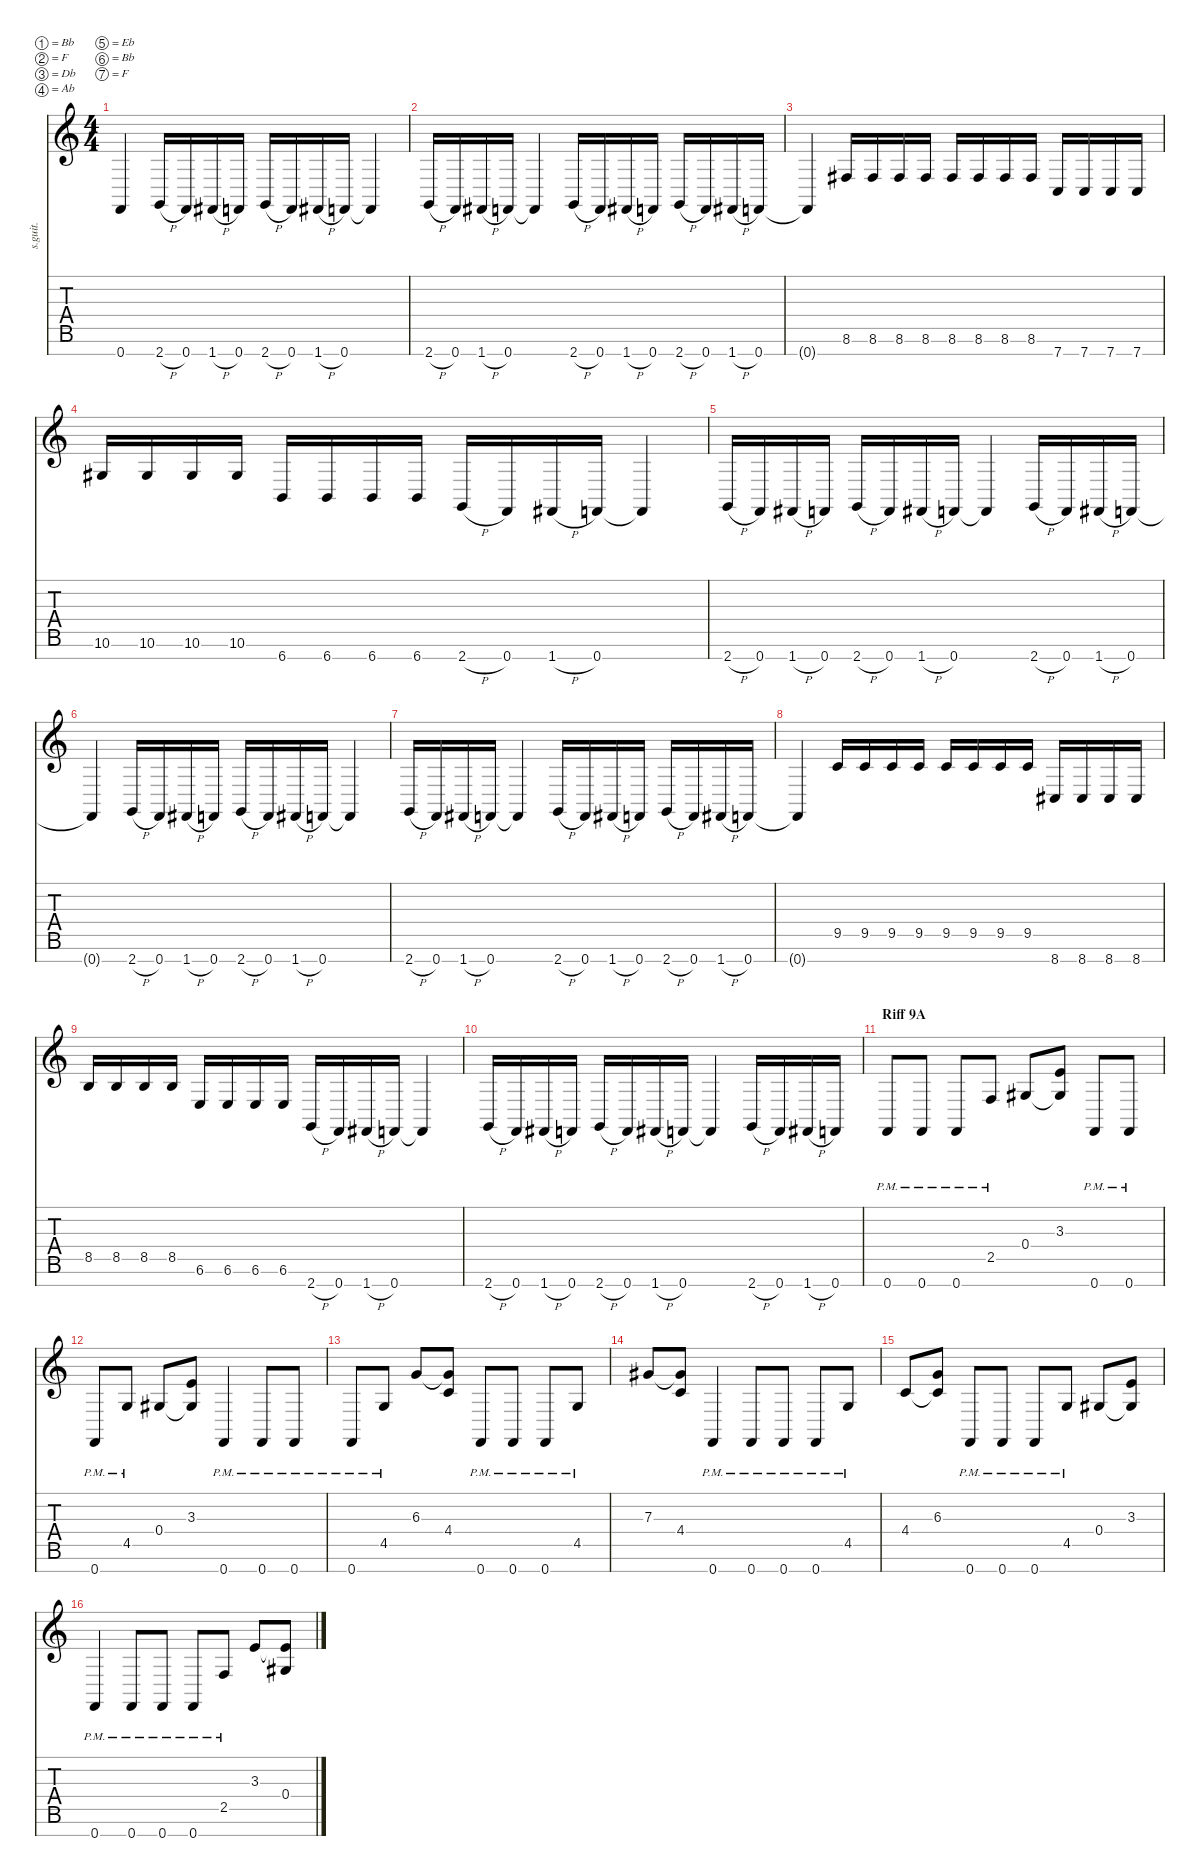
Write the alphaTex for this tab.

\defaultSystemsLayout 4
\hideDynamics
\bracketExtendMode nobrackets
\track ("Rhythm" "s.guit.") {instrument distortionguitar}
\staff {score tabs}
\tuning (Bb3 F3 Db3 Ab2 Eb2 Bb1 F1)
\ts (4 4)
\tempo (133 hide)
\clef g2
\ks c
0.7{t}.4{lyrics (0 "") lyrics (1 "") lyrics (2 "") lyrics (3 "") lyrics (4 "") dy f} 2.7{h}.16{lyrics (0 "") lyrics (1 "") lyrics (2 "") lyrics (3 "") lyrics (4 "")} 0.7.16{lyrics (0 "") lyrics (1 "") lyrics (2 "") lyrics (3 "") lyrics (4 "")} 1.7{h acc #}.16{lyrics (0 "") lyrics (1 "") lyrics (2 "") lyrics (3 "") lyrics (4 "")} 0.7.16{lyrics (0 "") lyrics (1 "") lyrics (2 "") lyrics (3 "") lyrics (4 "")} 2.7{h}.16{lyrics (0 "") lyrics (1 "") lyrics (2 "") lyrics (3 "") lyrics (4 "")} 0.7.16{lyrics (0 "") lyrics (1 "") lyrics (2 "") lyrics (3 "") lyrics (4 "")} 1.7{h acc #}.16{lyrics (0 "") lyrics (1 "") lyrics (2 "") lyrics (3 "") lyrics (4 "")} 0.7.16{lyrics (0 "") lyrics (1 "") lyrics (2 "") lyrics (3 "") lyrics (4 "")} 0.7{t}.4{lyrics (0 "") lyrics (1 "") lyrics (2 "") lyrics (3 "") lyrics (4 "")} |
2.7{h}.16{lyrics (0 "") lyrics (1 "") lyrics (2 "") lyrics (3 "") lyrics (4 "")} 0.7.16{lyrics (0 "") lyrics (1 "") lyrics (2 "") lyrics (3 "") lyrics (4 "")} 1.7{h acc #}.16{lyrics (0 "") lyrics (1 "") lyrics (2 "") lyrics (3 "") lyrics (4 "")} 0.7.16{lyrics (0 "") lyrics (1 "") lyrics (2 "") lyrics (3 "") lyrics (4 "")} 0.7{t}.4{lyrics (0 "") lyrics (1 "") lyrics (2 "") lyrics (3 "") lyrics (4 "")} 2.7{h}.16{lyrics (0 "") lyrics (1 "") lyrics (2 "") lyrics (3 "") lyrics (4 "")} 0.7.16{lyrics (0 "") lyrics (1 "") lyrics (2 "") lyrics (3 "") lyrics (4 "")} 1.7{h acc #}.16{lyrics (0 "") lyrics (1 "") lyrics (2 "") lyrics (3 "") lyrics (4 "")} 0.7.16{lyrics (0 "") lyrics (1 "") lyrics (2 "") lyrics (3 "") lyrics (4 "")} 2.7{h}.16{lyrics (0 "") lyrics (1 "") lyrics (2 "") lyrics (3 "") lyrics (4 "")} 0.7.16{lyrics (0 "") lyrics (1 "") lyrics (2 "") lyrics (3 "") lyrics (4 "")} 1.7{h acc #}.16{lyrics (0 "") lyrics (1 "") lyrics (2 "") lyrics (3 "") lyrics (4 "")} 0.7.16{lyrics (0 "") lyrics (1 "") lyrics (2 "") lyrics (3 "") lyrics (4 "")} |
0.7{t}.4{lyrics (0 "") lyrics (1 "") lyrics (2 "") lyrics (3 "") lyrics (4 "")} 8.6{acc #}.16{lyrics (0 "") lyrics (1 "") lyrics (2 "") lyrics (3 "") lyrics (4 "")} 8.6{acc #}.16{lyrics (0 "") lyrics (1 "") lyrics (2 "") lyrics (3 "") lyrics (4 "")} 8.6{acc #}.16{lyrics (0 "") lyrics (1 "") lyrics (2 "") lyrics (3 "") lyrics (4 "")} 8.6{acc #}.16{lyrics (0 "") lyrics (1 "") lyrics (2 "") lyrics (3 "") lyrics (4 "")} 8.6{acc #}.16{lyrics (0 "") lyrics (1 "") lyrics (2 "") lyrics (3 "") lyrics (4 "")} 8.6{acc #}.16{lyrics (0 "") lyrics (1 "") lyrics (2 "") lyrics (3 "") lyrics (4 "")} 8.6{acc #}.16{lyrics (0 "") lyrics (1 "") lyrics (2 "") lyrics (3 "") lyrics (4 "")} 8.6{acc #}.16{lyrics (0 "") lyrics (1 "") lyrics (2 "") lyrics (3 "") lyrics (4 "")} 7.7.16{lyrics (0 "") lyrics (1 "") lyrics (2 "") lyrics (3 "") lyrics (4 "")} 7.7.16{lyrics (0 "") lyrics (1 "") lyrics (2 "") lyrics (3 "") lyrics (4 "")} 7.7.16{lyrics (0 "") lyrics (1 "") lyrics (2 "") lyrics (3 "") lyrics (4 "")} 7.7.16{lyrics (0 "") lyrics (1 "") lyrics (2 "") lyrics (3 "") lyrics (4 "")} |
10.6{acc #}.16{lyrics (0 "") lyrics (1 "") lyrics (2 "") lyrics (3 "") lyrics (4 "")} 10.6{acc #}.16{lyrics (0 "") lyrics (1 "") lyrics (2 "") lyrics (3 "") lyrics (4 "")} 10.6{acc #}.16{lyrics (0 "") lyrics (1 "") lyrics (2 "") lyrics (3 "") lyrics (4 "")} 10.6{acc #}.16{lyrics (0 "") lyrics (1 "") lyrics (2 "") lyrics (3 "") lyrics (4 "")} 6.7.16{lyrics (0 "") lyrics (1 "") lyrics (2 "") lyrics (3 "") lyrics (4 "")} 6.7.16{lyrics (0 "") lyrics (1 "") lyrics (2 "") lyrics (3 "") lyrics (4 "")} 6.7.16{lyrics (0 "") lyrics (1 "") lyrics (2 "") lyrics (3 "") lyrics (4 "")} 6.7.16{lyrics (0 "") lyrics (1 "") lyrics (2 "") lyrics (3 "") lyrics (4 "")} 2.7{h}.16{lyrics (0 "") lyrics (1 "") lyrics (2 "") lyrics (3 "") lyrics (4 "")} 0.7.16{lyrics (0 "") lyrics (1 "") lyrics (2 "") lyrics (3 "") lyrics (4 "")} 1.7{h acc #}.16{lyrics (0 "") lyrics (1 "") lyrics (2 "") lyrics (3 "") lyrics (4 "")} 0.7.16{lyrics (0 "") lyrics (1 "") lyrics (2 "") lyrics (3 "") lyrics (4 "")} 0.7{t}.4{lyrics (0 "") lyrics (1 "") lyrics (2 "") lyrics (3 "") lyrics (4 "")} |
2.7{h}.16{lyrics (0 "") lyrics (1 "") lyrics (2 "") lyrics (3 "") lyrics (4 "")} 0.7.16{lyrics (0 "") lyrics (1 "") lyrics (2 "") lyrics (3 "") lyrics (4 "")} 1.7{h acc #}.16{lyrics (0 "") lyrics (1 "") lyrics (2 "") lyrics (3 "") lyrics (4 "")} 0.7.16{lyrics (0 "") lyrics (1 "") lyrics (2 "") lyrics (3 "") lyrics (4 "")} 2.7{h}.16{lyrics (0 "") lyrics (1 "") lyrics (2 "") lyrics (3 "") lyrics (4 "")} 0.7.16{lyrics (0 "") lyrics (1 "") lyrics (2 "") lyrics (3 "") lyrics (4 "")} 1.7{h acc #}.16{lyrics (0 "") lyrics (1 "") lyrics (2 "") lyrics (3 "") lyrics (4 "")} 0.7.16{lyrics (0 "") lyrics (1 "") lyrics (2 "") lyrics (3 "") lyrics (4 "")} 0.7{t}.4{lyrics (0 "") lyrics (1 "") lyrics (2 "") lyrics (3 "") lyrics (4 "")} 2.7{h}.16{lyrics (0 "") lyrics (1 "") lyrics (2 "") lyrics (3 "") lyrics (4 "")} 0.7.16{lyrics (0 "") lyrics (1 "") lyrics (2 "") lyrics (3 "") lyrics (4 "")} 1.7{h acc #}.16{lyrics (0 "") lyrics (1 "") lyrics (2 "") lyrics (3 "") lyrics (4 "")} 0.7.16{lyrics (0 "") lyrics (1 "") lyrics (2 "") lyrics (3 "") lyrics (4 "")} |
0.7{t}.4{lyrics (0 "") lyrics (1 "") lyrics (2 "") lyrics (3 "") lyrics (4 "")} 2.7{h}.16{lyrics (0 "") lyrics (1 "") lyrics (2 "") lyrics (3 "") lyrics (4 "")} 0.7.16{lyrics (0 "") lyrics (1 "") lyrics (2 "") lyrics (3 "") lyrics (4 "")} 1.7{h acc #}.16{lyrics (0 "") lyrics (1 "") lyrics (2 "") lyrics (3 "") lyrics (4 "")} 0.7.16{lyrics (0 "") lyrics (1 "") lyrics (2 "") lyrics (3 "") lyrics (4 "")} 2.7{h}.16{lyrics (0 "") lyrics (1 "") lyrics (2 "") lyrics (3 "") lyrics (4 "")} 0.7.16{lyrics (0 "") lyrics (1 "") lyrics (2 "") lyrics (3 "") lyrics (4 "")} 1.7{h acc #}.16{lyrics (0 "") lyrics (1 "") lyrics (2 "") lyrics (3 "") lyrics (4 "")} 0.7.16{lyrics (0 "") lyrics (1 "") lyrics (2 "") lyrics (3 "") lyrics (4 "")} 0.7{t}.4{lyrics (0 "") lyrics (1 "") lyrics (2 "") lyrics (3 "") lyrics (4 "")} |
2.7{h}.16{lyrics (0 "") lyrics (1 "") lyrics (2 "") lyrics (3 "") lyrics (4 "")} 0.7.16{lyrics (0 "") lyrics (1 "") lyrics (2 "") lyrics (3 "") lyrics (4 "")} 1.7{h acc #}.16{lyrics (0 "") lyrics (1 "") lyrics (2 "") lyrics (3 "") lyrics (4 "")} 0.7.16{lyrics (0 "") lyrics (1 "") lyrics (2 "") lyrics (3 "") lyrics (4 "")} 0.7{t}.4{lyrics (0 "") lyrics (1 "") lyrics (2 "") lyrics (3 "") lyrics (4 "")} 2.7{h}.16{lyrics (0 "") lyrics (1 "") lyrics (2 "") lyrics (3 "") lyrics (4 "")} 0.7.16{lyrics (0 "") lyrics (1 "") lyrics (2 "") lyrics (3 "") lyrics (4 "")} 1.7{h acc #}.16{lyrics (0 "") lyrics (1 "") lyrics (2 "") lyrics (3 "") lyrics (4 "")} 0.7.16{lyrics (0 "") lyrics (1 "") lyrics (2 "") lyrics (3 "") lyrics (4 "")} 2.7{h}.16{lyrics (0 "") lyrics (1 "") lyrics (2 "") lyrics (3 "") lyrics (4 "")} 0.7.16{lyrics (0 "") lyrics (1 "") lyrics (2 "") lyrics (3 "") lyrics (4 "")} 1.7{h acc #}.16{lyrics (0 "") lyrics (1 "") lyrics (2 "") lyrics (3 "") lyrics (4 "")} 0.7.16{lyrics (0 "") lyrics (1 "") lyrics (2 "") lyrics (3 "") lyrics (4 "")} |
0.7{t}.4{lyrics (0 "") lyrics (1 "") lyrics (2 "") lyrics (3 "") lyrics (4 "")} 9.5.16{lyrics (0 "") lyrics (1 "") lyrics (2 "") lyrics (3 "") lyrics (4 "")} 9.5.16{lyrics (0 "") lyrics (1 "") lyrics (2 "") lyrics (3 "") lyrics (4 "")} 9.5.16{lyrics (0 "") lyrics (1 "") lyrics (2 "") lyrics (3 "") lyrics (4 "")} 9.5.16{lyrics (0 "") lyrics (1 "") lyrics (2 "") lyrics (3 "") lyrics (4 "")} 9.5.16{lyrics (0 "") lyrics (1 "") lyrics (2 "") lyrics (3 "") lyrics (4 "")} 9.5.16{lyrics (0 "") lyrics (1 "") lyrics (2 "") lyrics (3 "") lyrics (4 "")} 9.5.16{lyrics (0 "") lyrics (1 "") lyrics (2 "") lyrics (3 "") lyrics (4 "")} 9.5.16{lyrics (0 "") lyrics (1 "") lyrics (2 "") lyrics (3 "") lyrics (4 "")} 8.7{acc #}.16{lyrics (0 "") lyrics (1 "") lyrics (2 "") lyrics (3 "") lyrics (4 "")} 8.7{acc #}.16{lyrics (0 "") lyrics (1 "") lyrics (2 "") lyrics (3 "") lyrics (4 "")} 8.7{acc #}.16{lyrics (0 "") lyrics (1 "") lyrics (2 "") lyrics (3 "") lyrics (4 "")} 8.7{acc #}.16{lyrics (0 "") lyrics (1 "") lyrics (2 "") lyrics (3 "") lyrics (4 "")} |
8.5.16{lyrics (0 "") lyrics (1 "") lyrics (2 "") lyrics (3 "") lyrics (4 "")} 8.5.16{lyrics (0 "") lyrics (1 "") lyrics (2 "") lyrics (3 "") lyrics (4 "")} 8.5.16{lyrics (0 "") lyrics (1 "") lyrics (2 "") lyrics (3 "") lyrics (4 "")} 8.5.16{lyrics (0 "") lyrics (1 "") lyrics (2 "") lyrics (3 "") lyrics (4 "")} 6.6.16{lyrics (0 "") lyrics (1 "") lyrics (2 "") lyrics (3 "") lyrics (4 "")} 6.6.16{lyrics (0 "") lyrics (1 "") lyrics (2 "") lyrics (3 "") lyrics (4 "")} 6.6.16{lyrics (0 "") lyrics (1 "") lyrics (2 "") lyrics (3 "") lyrics (4 "")} 6.6.16{lyrics (0 "") lyrics (1 "") lyrics (2 "") lyrics (3 "") lyrics (4 "")} 2.7{h}.16{lyrics (0 "") lyrics (1 "") lyrics (2 "") lyrics (3 "") lyrics (4 "")} 0.7.16{lyrics (0 "") lyrics (1 "") lyrics (2 "") lyrics (3 "") lyrics (4 "")} 1.7{h acc #}.16{lyrics (0 "") lyrics (1 "") lyrics (2 "") lyrics (3 "") lyrics (4 "")} 0.7.16{lyrics (0 "") lyrics (1 "") lyrics (2 "") lyrics (3 "") lyrics (4 "")} 0.7{t}.4{lyrics (0 "") lyrics (1 "") lyrics (2 "") lyrics (3 "") lyrics (4 "")} |
2.7{h}.16{lyrics (0 "") lyrics (1 "") lyrics (2 "") lyrics (3 "") lyrics (4 "")} 0.7.16{lyrics (0 "") lyrics (1 "") lyrics (2 "") lyrics (3 "") lyrics (4 "")} 1.7{h acc #}.16{lyrics (0 "") lyrics (1 "") lyrics (2 "") lyrics (3 "") lyrics (4 "")} 0.7.16{lyrics (0 "") lyrics (1 "") lyrics (2 "") lyrics (3 "") lyrics (4 "")} 2.7{h}.16{lyrics (0 "") lyrics (1 "") lyrics (2 "") lyrics (3 "") lyrics (4 "")} 0.7.16{lyrics (0 "") lyrics (1 "") lyrics (2 "") lyrics (3 "") lyrics (4 "")} 1.7{h acc #}.16{lyrics (0 "") lyrics (1 "") lyrics (2 "") lyrics (3 "") lyrics (4 "")} 0.7.16{lyrics (0 "") lyrics (1 "") lyrics (2 "") lyrics (3 "") lyrics (4 "")} 0.7{t}.4{lyrics (0 "") lyrics (1 "") lyrics (2 "") lyrics (3 "") lyrics (4 "")} 2.7{h}.16{lyrics (0 "") lyrics (1 "") lyrics (2 "") lyrics (3 "") lyrics (4 "")} 0.7.16{lyrics (0 "") lyrics (1 "") lyrics (2 "") lyrics (3 "") lyrics (4 "")} 1.7{h acc #}.16{lyrics (0 "") lyrics (1 "") lyrics (2 "") lyrics (3 "") lyrics (4 "")} 0.7.16{lyrics (0 "") lyrics (1 "") lyrics (2 "") lyrics (3 "") lyrics (4 "")} |
\section ("" "Riff 9A")
0.7{pm}.8{lyrics (0 "") lyrics (1 "") lyrics (2 "") lyrics (3 "") lyrics (4 "")} 0.7{pm}.8{lyrics (0 "") lyrics (1 "") lyrics (2 "") lyrics (3 "") lyrics (4 "")} 0.7{pm}.8{lyrics (0 "") lyrics (1 "") lyrics (2 "") lyrics (3 "") lyrics (4 "")} 2.5{pm}.8{lyrics (0 "") lyrics (1 "") lyrics (2 "") lyrics (3 "") lyrics (4 "")} 0.4{acc #}.8{lyrics (0 "") lyrics (1 "") lyrics (2 "") lyrics (3 "") lyrics (4 "")} (3.3 0.4{t acc #}).8{lyrics (0 "") lyrics (1 "") lyrics (2 "") lyrics (3 "") lyrics (4 "")} 0.7{pm}.8{lyrics (0 "") lyrics (1 "") lyrics (2 "") lyrics (3 "") lyrics (4 "")} 0.7{pm}.8{lyrics (0 "") lyrics (1 "") lyrics (2 "") lyrics (3 "") lyrics (4 "")} |
0.7{pm}.8{lyrics (0 "") lyrics (1 "") lyrics (2 "") lyrics (3 "") lyrics (4 "")} 4.5{pm}.8{lyrics (0 "") lyrics (1 "") lyrics (2 "") lyrics (3 "") lyrics (4 "")} 0.4{acc #}.8{lyrics (0 "") lyrics (1 "") lyrics (2 "") lyrics (3 "") lyrics (4 "")} (3.3 0.4{t acc #}).8{lyrics (0 "") lyrics (1 "") lyrics (2 "") lyrics (3 "") lyrics (4 "")} 0.7{pm}.4{lyrics (0 "") lyrics (1 "") lyrics (2 "") lyrics (3 "") lyrics (4 "")} 0.7{pm}.8{lyrics (0 "") lyrics (1 "") lyrics (2 "") lyrics (3 "") lyrics (4 "")} 0.7{pm}.8{lyrics (0 "") lyrics (1 "") lyrics (2 "") lyrics (3 "") lyrics (4 "")} |
0.7{pm}.8{lyrics (0 "") lyrics (1 "") lyrics (2 "") lyrics (3 "") lyrics (4 "")} 4.5{pm}.8{lyrics (0 "") lyrics (1 "") lyrics (2 "") lyrics (3 "") lyrics (4 "")} 6.3.8{lyrics (0 "") lyrics (1 "") lyrics (2 "") lyrics (3 "") lyrics (4 "")} (6.3{t} 4.4).8{lyrics (0 "") lyrics (1 "") lyrics (2 "") lyrics (3 "") lyrics (4 "")} 0.7{pm}.8{lyrics (0 "") lyrics (1 "") lyrics (2 "") lyrics (3 "") lyrics (4 "")} 0.7{pm}.8{lyrics (0 "") lyrics (1 "") lyrics (2 "") lyrics (3 "") lyrics (4 "")} 0.7{pm}.8{lyrics (0 "") lyrics (1 "") lyrics (2 "") lyrics (3 "") lyrics (4 "")} 4.5{pm}.8{lyrics (0 "") lyrics (1 "") lyrics (2 "") lyrics (3 "") lyrics (4 "")} |
7.3{acc #}.8{lyrics (0 "") lyrics (1 "") lyrics (2 "") lyrics (3 "") lyrics (4 "")} (7.3{t acc #} 4.4).8{lyrics (0 "") lyrics (1 "") lyrics (2 "") lyrics (3 "") lyrics (4 "")} 0.7{pm}.4{lyrics (0 "") lyrics (1 "") lyrics (2 "") lyrics (3 "") lyrics (4 "")} 0.7{pm}.8{lyrics (0 "") lyrics (1 "") lyrics (2 "") lyrics (3 "") lyrics (4 "")} 0.7{pm}.8{lyrics (0 "") lyrics (1 "") lyrics (2 "") lyrics (3 "") lyrics (4 "")} 0.7{pm}.8{lyrics (0 "") lyrics (1 "") lyrics (2 "") lyrics (3 "") lyrics (4 "")} 4.5{pm}.8{lyrics (0 "") lyrics (1 "") lyrics (2 "") lyrics (3 "") lyrics (4 "")} |
4.4.8{lyrics (0 "") lyrics (1 "") lyrics (2 "") lyrics (3 "") lyrics (4 "")} (6.3 4.4{t}).8{lyrics (0 "") lyrics (1 "") lyrics (2 "") lyrics (3 "") lyrics (4 "")} 0.7{pm}.8{lyrics (0 "") lyrics (1 "") lyrics (2 "") lyrics (3 "") lyrics (4 "")} 0.7{pm}.8{lyrics (0 "") lyrics (1 "") lyrics (2 "") lyrics (3 "") lyrics (4 "")} 0.7{pm}.8{lyrics (0 "") lyrics (1 "") lyrics (2 "") lyrics (3 "") lyrics (4 "")} 4.5{pm}.8{lyrics (0 "") lyrics (1 "") lyrics (2 "") lyrics (3 "") lyrics (4 "")} 0.4{acc #}.8{lyrics (0 "") lyrics (1 "") lyrics (2 "") lyrics (3 "") lyrics (4 "")} (3.3 0.4{t acc #}).8{lyrics (0 "") lyrics (1 "") lyrics (2 "") lyrics (3 "") lyrics (4 "")} |
0.7{pm}.4{lyrics (0 "") lyrics (1 "") lyrics (2 "") lyrics (3 "") lyrics (4 "")} 0.7{pm}.8{lyrics (0 "") lyrics (1 "") lyrics (2 "") lyrics (3 "") lyrics (4 "")} 0.7{pm}.8{lyrics (0 "") lyrics (1 "") lyrics (2 "") lyrics (3 "") lyrics (4 "")} 0.7{pm}.8{lyrics (0 "") lyrics (1 "") lyrics (2 "") lyrics (3 "") lyrics (4 "")} 2.5{pm}.8{lyrics (0 "") lyrics (1 "") lyrics (2 "") lyrics (3 "") lyrics (4 "")} 3.3.8{lyrics (0 "") lyrics (1 "") lyrics (2 "") lyrics (3 "") lyrics (4 "")} (3.3{t} 0.4{acc #}).8{lyrics (0 "") lyrics (1 "") lyrics (2 "") lyrics (3 "") lyrics (4 "")}
